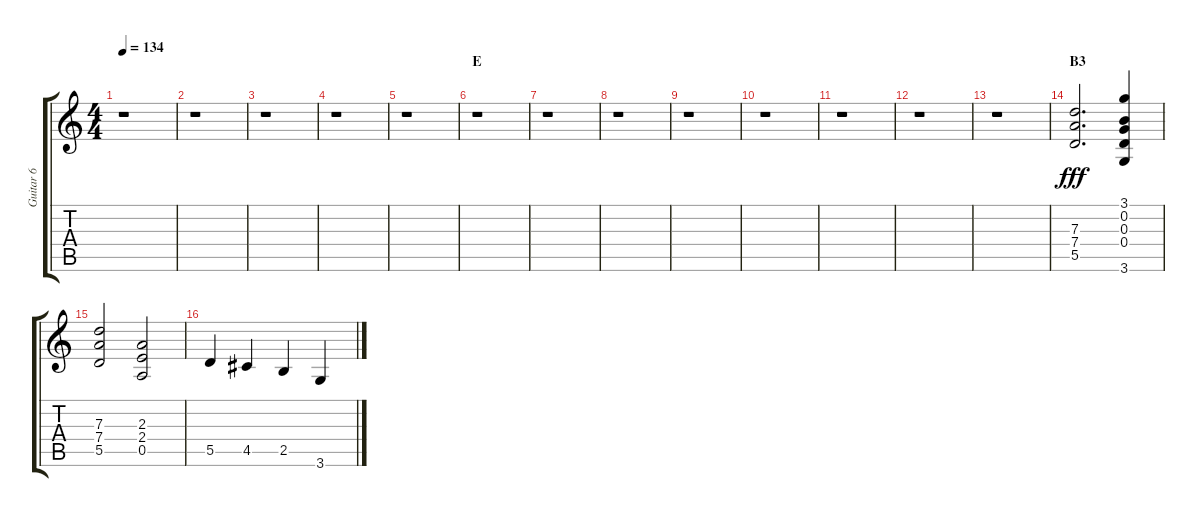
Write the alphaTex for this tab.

\track ("Guitar 6" "Guitar 6") {instrument distortionguitar}
\staff {score tabs}
\tuning (E4 B3 G3 D3 A2 E2) {hide}
\ts (4 4)
\tempo 134
\clef g2
\ks c
r.1{dy fff} |
r.1 |
r.1 |
r.1 |
r.1 |
\section ("" "E")
r.1 |
r.1 |
r.1 |
r.1 |
r.1 |
r.1 |
r.1 |
r.1 |
\section ("" "B3")
(7.3 7.4 5.5).2{d} (3.1 0.2 0.3 0.4 3.6).4 |
(7.3 7.4 5.5).2 (2.3 2.4 0.5).2 |
5.5.4 4.5.4 2.5.4 3.6.4
